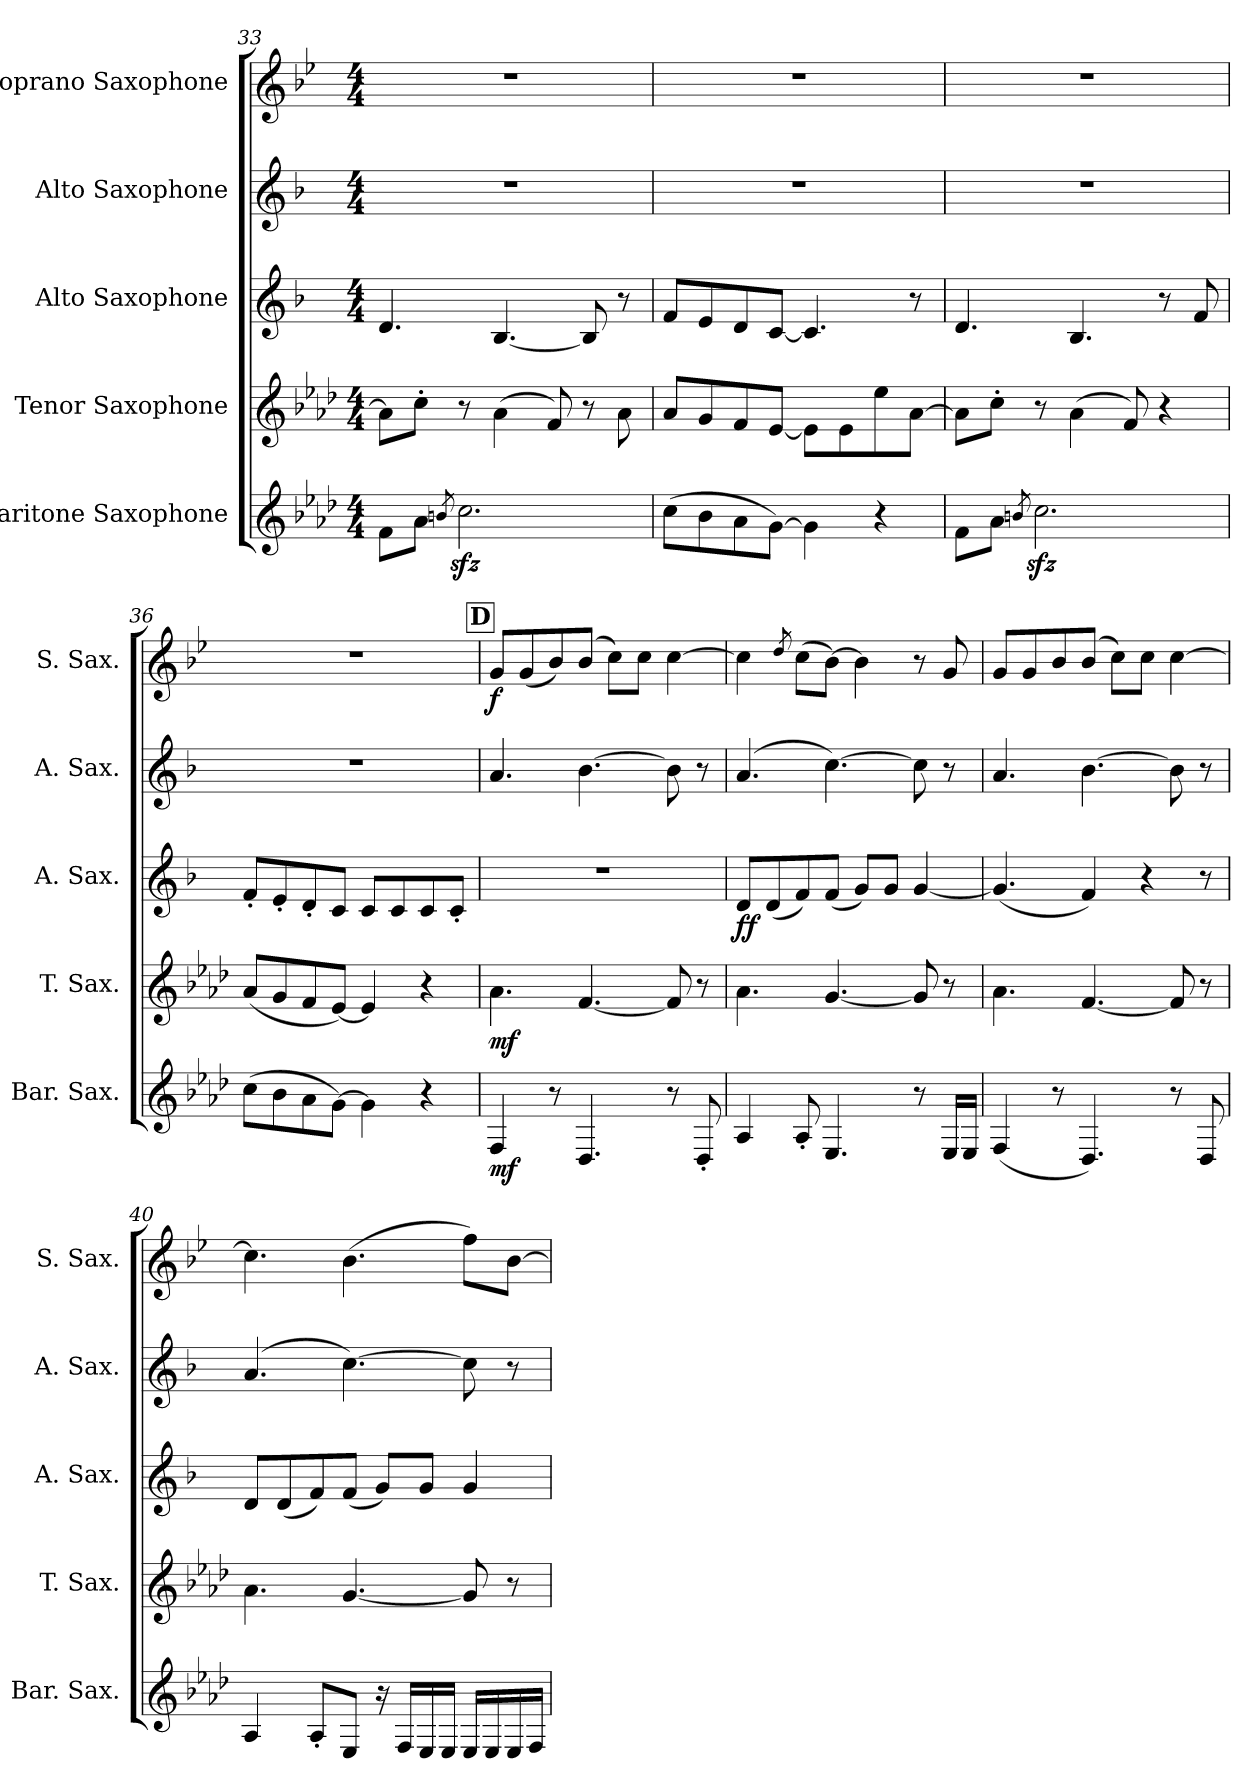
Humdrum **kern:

**kern	**dynam	**kern	**dynam	**kern	**dynam	**kern	**dynam	**kern	**dynam
*part5	*part5	*part4	*part4	*part3	*part3	*part2	*part2	*part1	*part1
*staff5	*staff5	*staff4	*staff4	*staff3	*staff3	*staff2	*staff2	*staff1	*staff1
*I"Baritone Saxophone	*	*I"Tenor Saxophone	*	*I"Alto Saxophone	*	*I"Alto Saxophone	*	*I"Soprano Saxophone	*
*I'Bar. Sax.	*	*I'T. Sax.	*	*I'A. Sax.	*	*I'A. Sax.	*	*I'S. Sax.	*
*clefG2	*	*clefG2	*	*clefG2	*	*clefG2	*	*clefG2	*
*ITrd12c21	*	*ITrd8c14	*	*ITrd5c9	*	*ITrd5c9	*	*ITrd1c2	*
*k[b-e-a-d-]	*	*k[b-e-a-d-]	*	*k[b-e-a-d-]	*	*k[b-e-a-d-]	*	*k[b-e-a-d-]	*
*M4/4	*	*M4/4	*	*M4/4	*	*M4/4	*	*M4/4	*
=33	=33	=33	=33	=33	=33	=33	=33	=33	=33
8F\L	.	8A-\L]	.	4.F/	.	1r	.	1r	.
8A-\J	.	8c'\J	.	.	.	.	.	.	.
8qBn/	.	.	.	.	.	.	.	.	.
2.czz<\	.	8r	.	.	.	.	.	.	.
.	.	(4A-\	.	[4.D-/	.	.	.	.	.
.	.	8F/)	.	.	.	.	.	.	.
.	.	8r	.	8D-/]	.	.	.	.	.
.	.	8A-\	.	8r	.	.	.	.	.
=34	=34	=34	=34	=34	=34	=34	=34	=34	=34
(8c\L	.	8A-/L	.	8A-/L	.	1r	.	1r	.
8B-\	.	8G/	.	8G/	.	.	.	.	.
8A-\	.	8F/	.	8F/	.	.	.	.	.
[8G\J)	.	[8E-/J	.	[8E-/J	.	.	.	.	.
4G\]	.	8E-\L]	.	4.E-/]	.	.	.	.	.
.	.	8E-\	.	.	.	.	.	.	.
4r	.	8e-\	.	.	.	.	.	.	.
.	.	[8A-\J	.	8r	.	.	.	.	.
!!LO:PB:g=z
=35	=35	=35	=35	=35	=35	=35	=35	=35	=35
8F\L	.	8A-\L]	.	4.F/	.	1r	.	1r	.
8A-\J	.	8c'\J	.	.	.	.	.	.	.
8qBn/	.	.	.	.	.	.	.	.	.
2.czz<\	.	8r	.	.	.	.	.	.	.
.	.	(4A-\	.	4.D-/	.	.	.	.	.
.	.	8F/)	.	.	.	.	.	.	.
.	.	4r	.	8r	.	.	.	.	.
.	.	.	.	8A-/	.	.	.	.	.
=36	=36	=36	=36	=36	=36	=36	=36	=36	=36
(8c\L	.	(8A-/L	.	8A-'/L	.	1r	.	1r	.
8B-\	.	8G/	.	8G'/	.	.	.	.	.
8A-\	.	8F/	.	8F'/	.	.	.	.	.
[8G\J)	.	[8E-/J)	.	8E-/J	.	.	.	.	.
4G\]	.	4E-/]	.	8E-/L	.	.	.	.	.
.	.	.	.	8E-/	.	.	.	.	.
4r	.	4r	.	8E-/	.	.	.	.	.
.	.	.	.	8E-'/J	.	.	.	.	.
!!LO:REH:place=s1:a:B:fs=14:t=D
=37	=37	=37	=37	=37	=37	=37	=37	=37	=37
!	!LO:DY:b	!	!LO:DY:b	!	!	!	!LO:DY:b	!	!
!	!	!	!	!	!	!	!LO:DY:n=1:b	!	!LO:DY:b
4FF/	mf	4.A-\	mf	1r	.	4.c/	mf mf	8f/L	f
.	.	.	.	.	.	.	.	(8f/	.
8r	.	.	.	.	.	.	.	8a-/)	.
4.DD-/	.	[4.F/	.	.	.	[4.d-\	.	(8a-/J	.
.	.	.	.	.	.	.	.	8b-\L)	.
.	.	.	.	.	.	.	.	8b-\J	.
8r	.	8F/]	.	.	.	8d-\]	.	[4b-\	.
8DD-'/	.	8r	.	.	.	8r	.	.	.
=38	=38	=38	=38	=38	=38	=38	=38	=38	=38
!	!	!	!	!	!LO:DY:b	!	!	!	!
4AA-/	.	4.A-\	.	8F/L	ff	(4.c/	.	4b-\]	.
.	.	.	.	(8F/	.	.	.	.	.
.	.	.	.	.	.	.	.	8qcc/	.
8AA-'/	.	.	.	8A-/)	.	.	.	(8b-\L	.
4.EE-/	.	[4.G/	.	(8A-/J	.	[4.e-\)	.	[8a-\J)	.
.	.	.	.	8B-/L)	.	.	.	4a-\]	.
.	.	.	.	8B-/J	.	.	.	.	.
8r	.	8G/]	.	[4B-/	.	8e-\]	.	8r	.
16EE-/LL	.	8r	.	.	.	8r	.	8f/	.
16EE-/JJ	.	.	.	.	.	.	.	.	.
!!LO:LB:g=z
=39	=39	=39	=39	=39	=39	=39	=39	=39	=39
(4FF/	.	4.A-\	.	(4.B-/]	.	4.c/	.	8f/L	.
.	.	.	.	.	.	.	.	8f/	.
8r	.	.	.	.	.	.	.	8a-/	.
4.DD-/)	.	[4.F/	.	4A-/)	.	[4.d-\	.	(8a-/J	.
.	.	.	.	.	.	.	.	8b-\L)	.
.	.	.	.	4r	.	.	.	8b-\J	.
8r	.	8F/]	.	.	.	8d-\]	.	[4b-\	.
8DD-/	.	8r	.	8r	.	8r	.	.	.
=40	=40	=40	=40	=40	=40	=40	=40	=40	=40
4AA-/	.	4.A-\	.	8F/L	.	(4.c/	.	4.b-\]	.
.	.	.	.	(8F/	.	.	.	.	.
8AA-'/L	.	.	.	8A-/)	.	.	.	.	.
8EE-/J	.	[4.G/	.	(8A-/J	.	[4.e-\)	.	(4.a-\	.
16r	.	.	.	8B-/L)	.	.	.	.	.
16FF/LL	.	.	.	.	.	.	.	.	.
16EE-/	.	.	.	8B-/J	.	.	.	.	.
16EE-/JJ	.	.	.	.	.	.	.	.	.
16EE-/LL	.	8G/]	.	4B-/	.	8e-\]	.	8ee-\L)	.
16EE-/	.	.	.	.	.	.	.	.	.
16EE-/	.	8r	.	.	.	8r	.	[8a-\J	.
16FF/JJ	.	.	.	.	.	.	.	.	.
=	=	=	=	=	=	=	=	=	=
*-	*-	*-	*-	*-	*-	*-	*-	*-	*-
